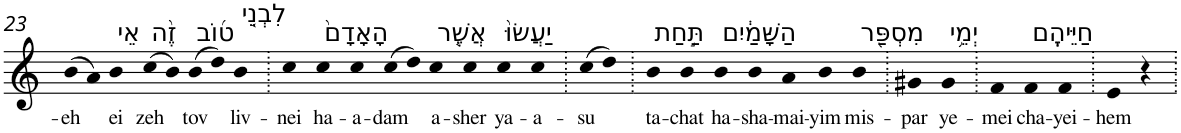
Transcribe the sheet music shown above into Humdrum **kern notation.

**kern	**text
*part1	*part1
*staff1	*staff1
*I"Piano	*
*I'Pno	*
!!LO:PB:g=z
*clefG2	*
*k[]	*
=23	=23
!	!LO:LY:b
(>8b	-eh
8a)	.
!LO:TX:a:t=אֵי	!
!	!LO:LY:b
4b	ei
!LO:TX:a:t=זֶ֨ה	!
!	!LO:LY:b
(>8cc	zeh
8b)	.
!LO:TX:a:t=ט֜וֹב	!
!	!LO:LY:b
(>8b	tov
8dd)	.
!LO:TX:a:t=לִבְנֵ֤י	!
!	!LO:LY:b
4b	liv-
=24.	=24.
!	!LO:LY:b
4cc	-nei
!LO:TX:a:t=הָאָדָם֙	!
!	!LO:LY:b
4cc	ha-
!	!LO:LY:b
4cc	-a-
!	!LO:LY:b
(>8cc	-dam
8dd)	.
!LO:TX:a:t=אֲשֶׁ֤ר	!
!	!LO:LY:b
4cc	a-
!	!LO:LY:b
4cc	-sher
!LO:TX:a:t=יַעֲשׂוּ֙	!
!	!LO:LY:b
4cc	ya-
!	!LO:LY:b
4cc	-a-
=25.	=25.
!	!LO:LY:b
(>8cc	-su
8dd)	.
=26.	=26.
!LO:TX:a:t=תַּ֣חַת	!
!	!LO:LY:b
4b	ta-
!	!LO:LY:b
4b	-chat
!LO:TX:a:t=הַשָּׁמַ֔יִם	!
!	!LO:LY:b
4b	ha-
!	!LO:LY:b
4b	-sha-
!	!LO:LY:b
4a	-mai-
!	!LO:LY:b
4b	-yim
!LO:TX:a:t=מִסְפַּ֖ר	!
!	!LO:LY:b
4b	mis-
=27.	=27.
!	!LO:LY:b
4g#X	-par
!LO:TX:a:t=יְמֵ֥י	!
!	!LO:LY:b
4g#	ye-
=28.	=28.
!	!LO:LY:b
4f	-mei
!LO:TX:a:t=חַיֵּיהֶֽם	!
!	!LO:LY:b
4f	cha-
!	!LO:LY:b
4f	-yei-
=29.	=29.
!	!LO:LY:b
4e	-hem
4r	.
=.	=.
*-	*-
